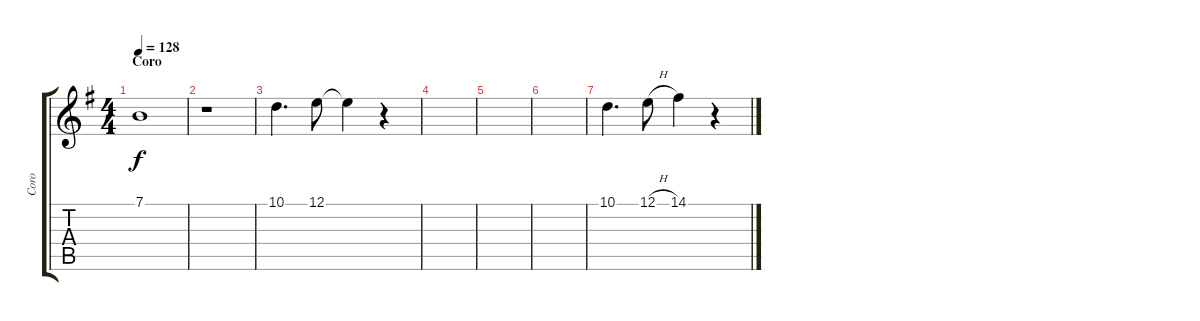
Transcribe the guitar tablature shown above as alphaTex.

\track ("Coro" "Coro") {instrument choiraahs}
\staff {score tabs}
\tuning (E4 B3 G3 D3 A2 E2) {hide}
\ts (4 4)
\section ("" "Coro")
\tempo 128
\clef g2
\ks g
7.1.1{dy f} |
r.1 |
10.1.4{d} 12.1.8 12.1{t}.4 r.4 |
|
|
|
10.1.4{d} 12.1{h}.8 14.1.4 r.4
